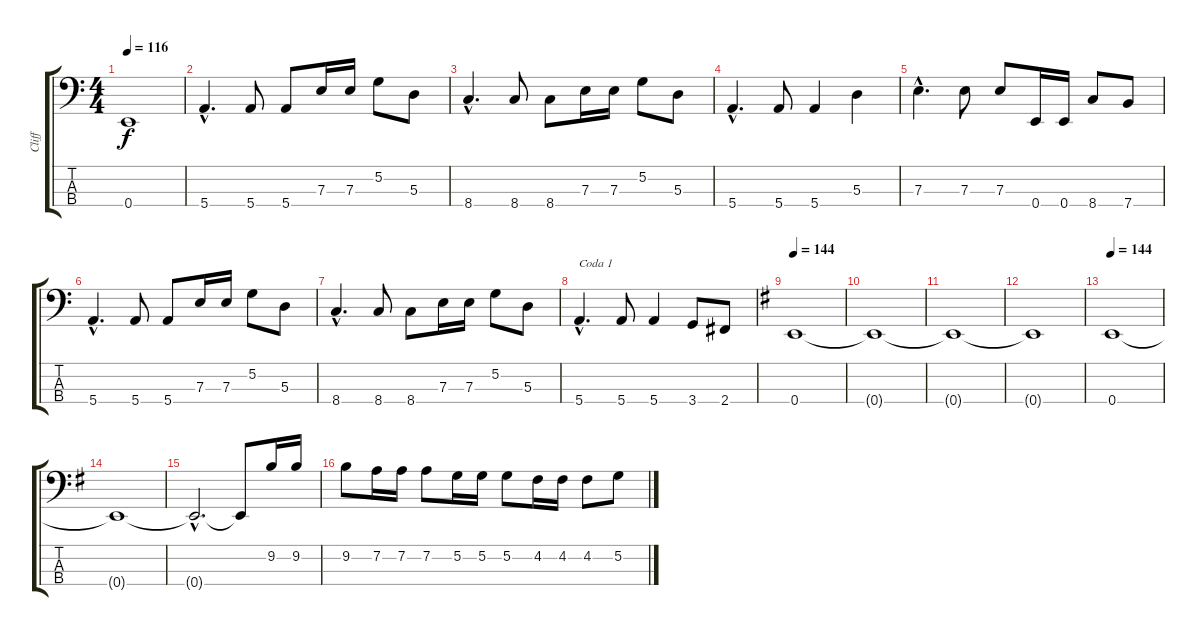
\track ("Cliff" "Cliff") {instrument electricbassfinger}
\staff {score tabs}
\tuning (G2 D2 A1 E1) {hide}
\ts (4 4)
\tempo 116
\clef f4
\ks aminor
0.4.1{dy f} |
5.4{hac}.4{d} 5.4.8 5.4.8 7.3.16 7.3.16 5.2.8 5.3.8 |
8.4{hac}.4{d} 8.4.8 8.4.8 7.3.16 7.3.16 5.2.8 5.3.8 |
5.4{hac}.4{d} 5.4.8 5.4.4 5.3.4 |
7.3{hac}.4{d} 7.3.8 7.3.8 0.4.16 0.4.16 8.4.8 7.4.8 |
5.4{hac}.4{d} 5.4.8 5.4.8 7.3.16 7.3.16 5.2.8 5.3.8 |
8.4{hac}.4{d} 8.4.8 8.4.8 7.3.16 7.3.16 5.2.8 5.3.8 |
5.4{hac}.4{d txt "Coda 1"} 5.4.8 5.4.4 3.4.8 2.4.8 |
\tempo 144
\ks eminor
0.4.1 |
0.4{t}.1 |
0.4{t}.1 |
0.4{t}.1 |
\tempo 144
0.4.1 |
0.4{t}.1 |
0.4{hac t}.2{d} 0.4{t}.8 9.2.16 9.2.16 |
9.2.8 7.2.16 7.2.16 7.2.8 5.2.16 5.2.16 5.2.8 4.2.16 4.2.16 4.2.8 5.2.8
